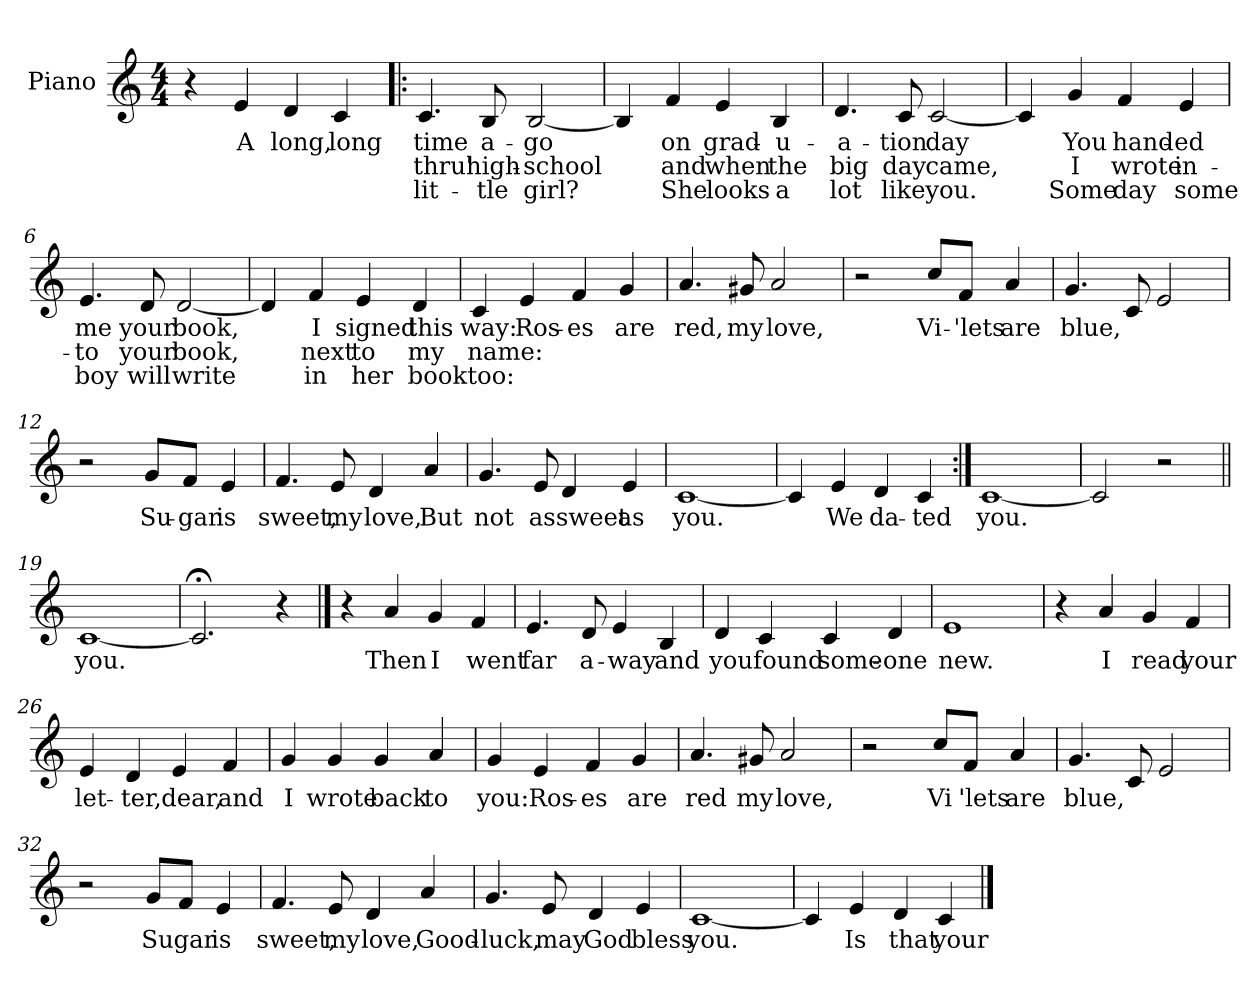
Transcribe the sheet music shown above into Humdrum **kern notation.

**kern	**text	**text	**text
*part1	*part1	*part1	*part1
*staff1	*staff1	*staff1	*staff1
*I"Piano	*	*	*
*I'Pno.	*	*	*
*clefG2	*	*	*
*k[]	*	*	*
*C:	*	*	*
*M4/4	*	*	*
=1	=1	=1	=1
4r	.	.	.
4e/	A	.	.
4d/	long,	.	.
4c/	long	.	.
=2!|:	=2!|:	=2!|:	=2!|:
4.c/	time	thru'	lit-
8B/	a-	high-	-tle
[2B/	-go	-school	girl?
=3	=3	=3	=3
4B/]	.	.	.
4f/	on	and	She
4e/	grad-	when	looks
4B/	-u-	the	a
=4	=4	=4	=4
4.d/	-a-	big	lot
8c/	-tion	day	like
[2c/	day	came,	you.
!!LO:LB:g=z
=5	=5	=5	=5
4c/]	.	.	.
4g/	You	I	Some
4f/	hand-	wrote	day
4e/	-ed	in-	some
=6	=6	=6	=6
4.e/	me	-to	boy
8d/	your	your	will
[2d/	book,	book,	write
=7	=7	=7	=7
4d/]	.	.	.
4f/	I	next	in
4e/	signed	to	her
4d/	this	my	book
=8	=8	=8	=8
4c/	way:	name:	too:
4e/	Ros-	.	.
4f/	-es	.	.
4g/	are	.	.
!!LO:LB:g=z
=9	=9	=9	=9
4.a/	red,	.	.
8g#X/	my	.	.
2a/	love,	.	.
=10	=10	=10	=10
2r	.	.	.
8cc/L	Vi-	.	.
8f/J	-'lets	.	.
4a/	are	.	.
=11	=11	=11	=11
4.g/	blue,	.	.
8c/	.	.	.
2e/	.	.	.
=12	=12	=12	=12
2r	.	.	.
8g/L	Su-	.	.
8f/J	-gar	.	.
4e/	is	.	.
=13	=13	=13	=13
4.f/	sweet,	.	.
8e/	my	.	.
4d/	love,	.	.
4a/	But	.	.
!!LO:LB:g=z
=14	=14	=14	=14
4.g/	not	.	.
8e/	as	.	.
4d/	sweet	.	.
4e/	as	.	.
=15	=15	=15	=15
[1c	you.	.	.
=16	=16	=16	=16
4c/]	.	.	.
4e/	We	.	.
4d/	da-	.	.
4c/	-ted	.	.
=17:|!	=17:|!	=17:|!	=17:|!
[1c	you.	.	.
=18	=18	=18	=18
2c/]	.	.	.
2r	.	.	.
=19||	=19||	=19||	=19||
[1c	you.	.	.
=20	=20	=20	=20
2.c;</]	.	.	.
4r	.	.	.
!!LO:LB:g=z
==21	==21	==21	==21
4r	.	.	.
4a/	Then	.	.
4g/	I	.	.
4f/	went	.	.
=22	=22	=22	=22
4.e/	far	.	.
8d/	a-	.	.
4e/	-way	.	.
4B/	and	.	.
=23	=23	=23	=23
4d/	you	.	.
4c/	found	.	.
4c/	some-	.	.
4d/	-one	.	.
=24	=24	=24	=24
1e	new.	.	.
=25	=25	=25	=25
4r	.	.	.
4a/	I	.	.
4g/	read	.	.
4f/	your	.	.
=26	=26	=26	=26
4e/	let-	.	.
4d/	-ter,	.	.
4e/	dear,	.	.
4f/	and	.	.
!!LO:LB:g=z
=27	=27	=27	=27
4g/	I	.	.
4g/	wrote	.	.
4g/	back	.	.
4a/	to	.	.
=28	=28	=28	=28
4g/	you:	.	.
4e/	Ros-	.	.
4f/	-es	.	.
4g/	are	.	.
=29	=29	=29	=29
4.a/	red	.	.
8g#X/	my	.	.
2a/	love,	.	.
=30	=30	=30	=30
2r	.	.	.
8cc/L	Vi	.	.
8f/J	'lets	.	.
4a/	are	.	.
=31	=31	=31	=31
4.g/	blue,	.	.
8c/	.	.	.
2e/	.	.	.
!!LO:LB:g=z
=32	=32	=32	=32
2r	.	.	.
8g/L	Su	.	.
8f/J	gar	.	.
4e/	is	.	.
=33	=33	=33	=33
4.f/	sweet,	.	.
8e/	my	.	.
4d/	love,	.	.
4a/	Good-	.	.
=34	=34	=34	=34
4.g/	-luck,	.	.
8e/	may	.	.
4d/	God	.	.
4e/	bless	.	.
=35	=35	=35	=35
[1c	you.	.	.
=36	=36	=36	=36
4c/]	.	.	.
4e/	Is	.	.
4d/	that	.	.
4c/	your	.	.
==	==	==	==
*-	*-	*-	*-
